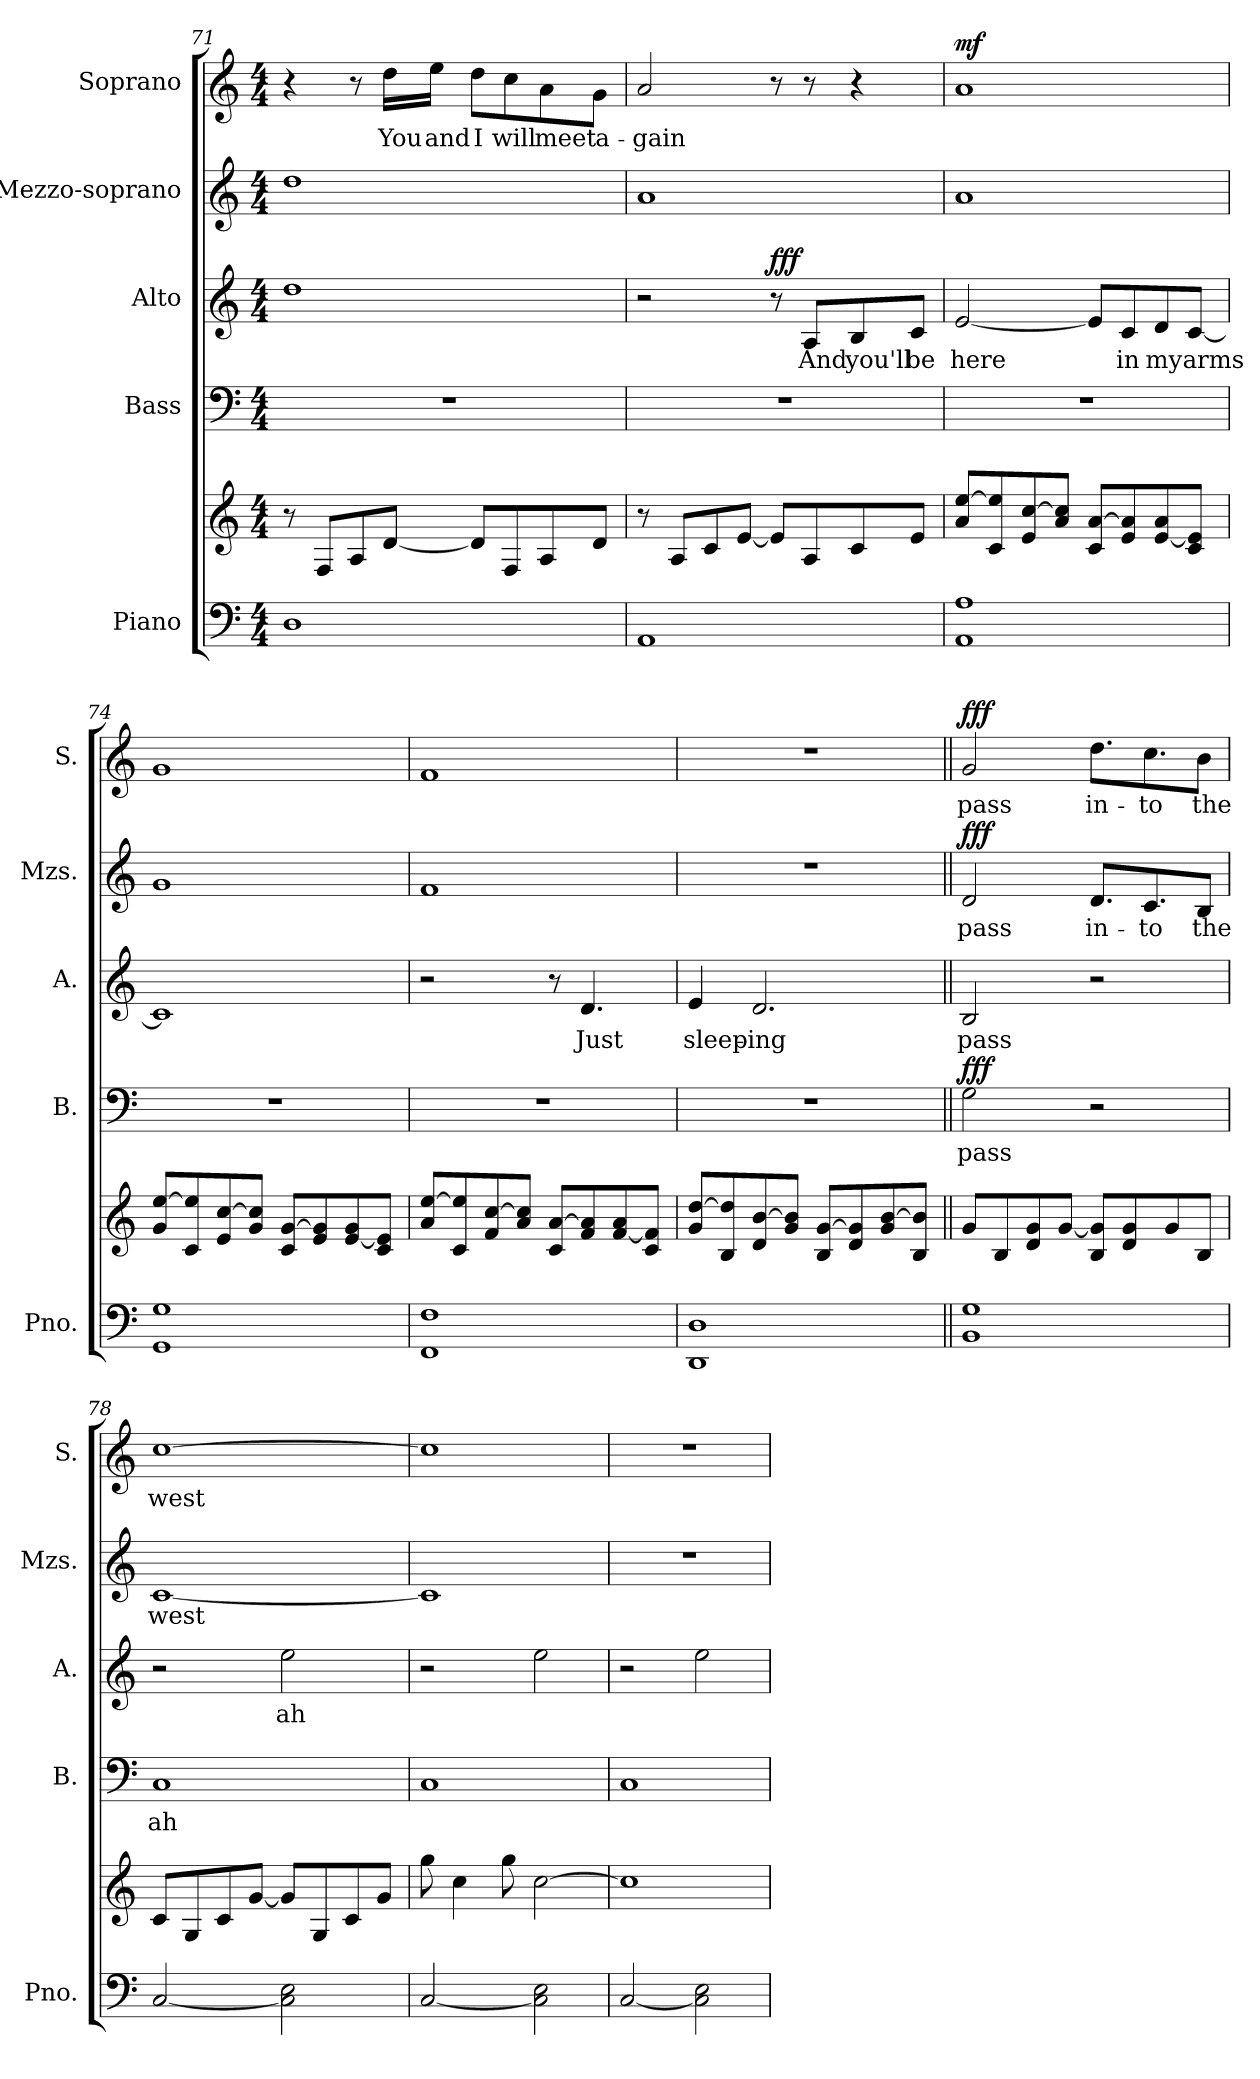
**kern	**kern	**kern	**text	**dynam	**kern	**text	**dynam	**kern	**text	**dynam	**kern	**text	**dynam
*part5	*part5	*part4	*part4	*part4	*part3	*part3	*part3	*part2	*part2	*part2	*part1	*part1	*part1
*staff6	*staff5	*staff4	*staff4	*staff4	*staff3	*staff3	*staff3	*staff2	*staff2	*staff2	*staff1	*staff1	*staff1
*I"Piano	*	*I"Bass	*	*	*I"Alto	*	*	*I"Mezzo-soprano	*	*	*I"Soprano	*	*
*I'Pno.	*	*I'B.	*	*	*I'A.	*	*	*I'Mzs.	*	*	*I'S.	*	*
*clefF4	*clefG2	*clefF4	*	*	*clefG2	*	*	*clefG2	*	*	*clefG2	*	*
*k[]	*k[]	*k[]	*	*	*k[]	*	*	*k[]	*	*	*k[]	*	*
*M4/4	*M4/4	*M4/4	*	*	*M4/4	*	*	*M4/4	*	*	*M4/4	*	*
=71	=71	=71	=71	=71	=71	=71	=71	=71	=71	=71	=71	=71	=71
1D	8r	1r	.	.	1dd	.	.	1dd	.	.	4r	.	.
.	8F/L	.	.	.	.	.	.	.	.	.	.	.	.
.	8A/	.	.	.	.	.	.	.	.	.	8r	.	.
.	[8d/J	.	.	.	.	.	.	.	.	.	16dd\LL	You	.
.	.	.	.	.	.	.	.	.	.	.	16ee\JJ	and	.
.	8d/L]	.	.	.	.	.	.	.	.	.	8dd\L	I	.
.	8F/	.	.	.	.	.	.	.	.	.	8cc\	will	.
.	8A/	.	.	.	.	.	.	.	.	.	8a\	meet	.
.	8d/J	.	.	.	.	.	.	.	.	.	8g\J	a-	.
=72	=72	=72	=72	=72	=72	=72	=72	=72	=72	=72	=72	=72	=72
1AA	8r	1r	.	.	2r	.	.	1a	.	.	2a/	-gain	.
.	8A/L	.	.	.	.	.	.	.	.	.	.	.	.
.	8c/	.	.	.	.	.	.	.	.	.	.	.	.
.	[8e/J	.	.	.	.	.	.	.	.	.	.	.	.
!	!	!	!	!	!	!	!LO:DY:b	!	!	!	!	!	!
.	8e/L]	.	.	.	8r	.	fff	.	.	.	8r	.	.
.	8A/	.	.	.	8A/L	And	.	.	.	.	8r	.	.
.	8c/	.	.	.	8B/	you'll	.	.	.	.	4r	.	.
.	8e/J	.	.	.	8c/J	be	.	.	.	.	.	.	.
!!LO:LB:g=z
=73	=73	=73	=73	=73	=73	=73	=73	=73	=73	=73	=73	=73	=73
!	!	!	!	!	!	!	!	!	!	!	!	!	!LO:DY:b
1AA 1A	8a/ [8ee/L	1r	.	.	[2e/	here	.	1a	.	.	1a	.	mf
.	8c/ 8ee/]	.	.	.	.	.	.	.	.	.	.	.	.
.	8e/ [8cc/	.	.	.	.	.	.	.	.	.	.	.	.
.	8a/ 8cc/]J	.	.	.	.	.	.	.	.	.	.	.	.
.	8c/ [8a/L	.	.	.	8e/L]	.	.	.	.	.	.	.	.
.	8e/ 8a/]	.	.	.	8c/	in	.	.	.	.	.	.	.
.	[8e/ 8a/	.	.	.	8d/	my	.	.	.	.	.	.	.
.	8c/ 8e/]J	.	.	.	[8c/J	arms	.	.	.	.	.	.	.
=74	=74	=74	=74	=74	=74	=74	=74	=74	=74	=74	=74	=74	=74
1GG 1G	8g/ [8ee/L	1r	.	.	1c]	.	.	1g	.	.	1g	.	.
.	8c/ 8ee/]	.	.	.	.	.	.	.	.	.	.	.	.
.	8e/ [8cc/	.	.	.	.	.	.	.	.	.	.	.	.
.	8g/ 8cc/]J	.	.	.	.	.	.	.	.	.	.	.	.
.	8c/ [8g/L	.	.	.	.	.	.	.	.	.	.	.	.
.	8e/ 8g/]	.	.	.	.	.	.	.	.	.	.	.	.
.	[8e/ 8g/	.	.	.	.	.	.	.	.	.	.	.	.
.	8c/ 8e/]J	.	.	.	.	.	.	.	.	.	.	.	.
=75	=75	=75	=75	=75	=75	=75	=75	=75	=75	=75	=75	=75	=75
1FF 1F	8a/ [8ee/L	1r	.	.	2r	.	.	1f	.	.	1f	.	.
.	8c/ 8ee/]	.	.	.	.	.	.	.	.	.	.	.	.
.	8f/ [8cc/	.	.	.	.	.	.	.	.	.	.	.	.
.	8a/ 8cc/]J	.	.	.	.	.	.	.	.	.	.	.	.
.	8c/ [8a/L	.	.	.	8r	.	.	.	.	.	.	.	.
.	8f/ 8a/]	.	.	.	4.d/	Just	.	.	.	.	.	.	.
.	[8f/ 8a/	.	.	.	.	.	.	.	.	.	.	.	.
.	8c/ 8f/]J	.	.	.	.	.	.	.	.	.	.	.	.
!!LO:PB:g=z
=76	=76	=76	=76	=76	=76	=76	=76	=76	=76	=76	=76	=76	=76
1DD 1D	8g/ [8dd/L	1r	.	.	4e/	sleep-	.	1r	.	.	1r	.	.
.	8B/ 8dd/]	.	.	.	.	.	.	.	.	.	.	.	.
.	8d/ [8b/	.	.	.	2.d/	-ing	.	.	.	.	.	.	.
.	8g/ 8b/]J	.	.	.	.	.	.	.	.	.	.	.	.
.	8B/ [8g/L	.	.	.	.	.	.	.	.	.	.	.	.
.	8d/ 8g/]	.	.	.	.	.	.	.	.	.	.	.	.
.	8g/ [8b/	.	.	.	.	.	.	.	.	.	.	.	.
.	8B/ 8b/]J	.	.	.	.	.	.	.	.	.	.	.	.
=77||	=77||	=77||	=77||	=77||	=77||	=77||	=77||	=77||	=77||	=77||	=77||	=77||	=77||
!	!	!	!	!LO:DY:b	!	!	!	!	!	!LO:DY:b	!	!	!LO:DY:b
1BB 1G	8g/L	2G\	pass	fff	2B/	pass	.	2d/	pass	fff	2g/	pass	fff
.	8B/	.	.	.	.	.	.	.	.	.	.	.	.
.	8d/ 8g/	.	.	.	.	.	.	.	.	.	.	.	.
.	[8g/J	.	.	.	.	.	.	.	.	.	.	.	.
.	8B/ 8g/]L	2r	.	.	2r	.	.	8.d/L	in-	.	8.dd\L	in-	.
.	8d/ 8g/	.	.	.	.	.	.	.	.	.	.	.	.
.	.	.	.	.	.	.	.	8.c/	-to	.	8.cc\	-to	.
.	8g/	.	.	.	.	.	.	.	.	.	.	.	.
.	8B/J	.	.	.	.	.	.	8B/J	the	.	8b\J	the	.
=78	=78	=78	=78	=78	=78	=78	=78	=78	=78	=78	=78	=78	=78
[2C/	8c/L	1C	ah	.	2r	.	.	[1c	west	.	[1cc	west	.
.	8G/	.	.	.	.	.	.	.	.	.	.	.	.
.	8c/	.	.	.	.	.	.	.	.	.	.	.	.
.	[8g/J	.	.	.	.	.	.	.	.	.	.	.	.
2C\] 2E\	8g/L]	.	.	.	2ee\	ah	.	.	.	.	.	.	.
.	8G/	.	.	.	.	.	.	.	.	.	.	.	.
.	8c/	.	.	.	.	.	.	.	.	.	.	.	.
.	8g/J	.	.	.	.	.	.	.	.	.	.	.	.
=79	=79	=79	=79	=79	=79	=79	=79	=79	=79	=79	=79	=79	=79
[2C/	8gg\	1C	.	.	2r	.	.	1c]	.	.	1cc]	.	.
.	4cc\	.	.	.	.	.	.	.	.	.	.	.	.
.	8gg\	.	.	.	.	.	.	.	.	.	.	.	.
2C\] 2E\	[2cc\	.	.	.	2ee\	.	.	.	.	.	.	.	.
=80	=80	=80	=80	=80	=80	=80	=80	=80	=80	=80	=80	=80	=80
[2C/	1cc]	1C	.	.	2r	.	.	1r	.	.	1r	.	.
2C\] 2E\	.	.	.	.	2ee\	.	.	.	.	.	.	.	.
=	=	=	=	=	=	=	=	=	=	=	=	=	=
*-	*-	*-	*-	*-	*-	*-	*-	*-	*-	*-	*-	*-	*-
